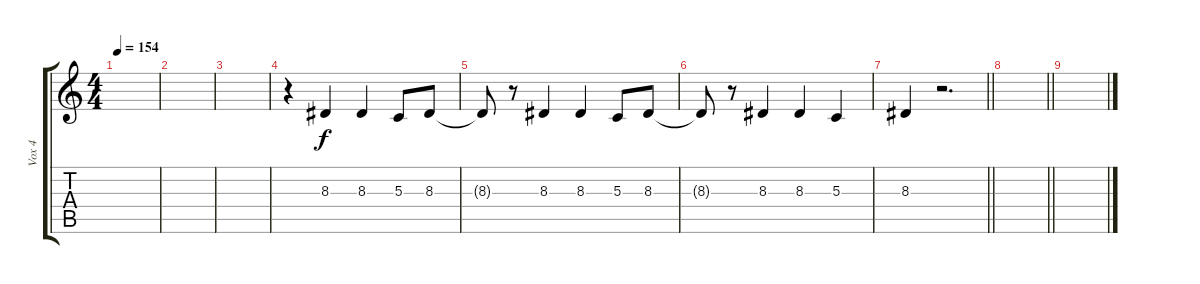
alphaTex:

\track ("Vox 4" "Vox 4") {instrument viola}
\staff {score tabs}
\tuning (E4 B3 G3 D3 A2 E2) {hide}
\ts (4 4)
\tempo 154
\clef g2
\ks c
|
|
|
r.4 8.3.4 8.3.4 5.3.8 8.3.8 |
8.3{t}.8 r.8 8.3.4 8.3.4 5.3.8 8.3.8 |
8.3{t}.8 r.8 8.3.4 8.3.4 5.3.4 |
\barLineRight lightlight
8.3.4 r.2{d} |
\section ("" " ")
\barLineRight lightlight
|
\section ("" " ")
